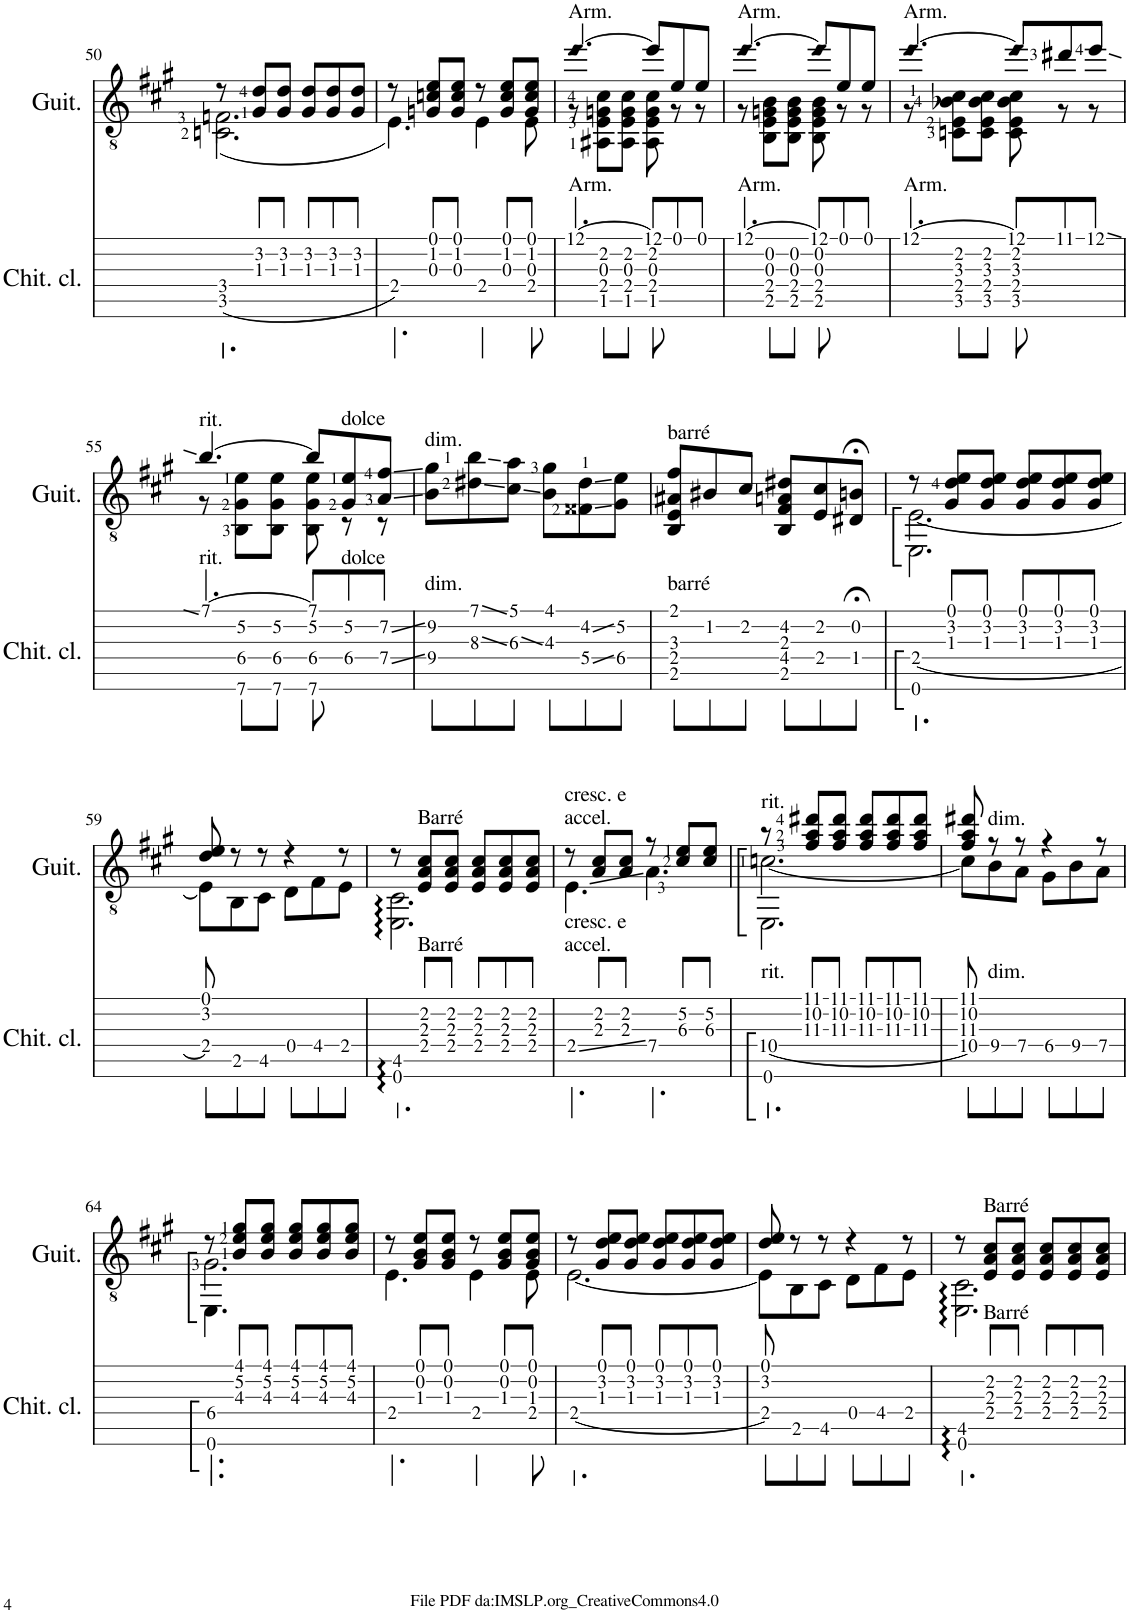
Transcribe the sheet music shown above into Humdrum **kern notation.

**kern	**kern
*part2	*part1
*staff2	*staff1
*I"Chitarra classica	*I"Guitar
*I'Chit. cl.	*I'Guit.
!!LO:PB:g=z
*	*clefGv2
*k[f#c#g#]	*k[f#c#g#]
*M6/8	*M6/8
=50	=50
*^	*^
*	*^	*	*^
8r	2.Fn\	(2.Cn\	8r	2.Fn\	(2.Cn\
8G#/ 8d/L	.	.	8G#/ 8d/L	.	.
8G#/ 8d/J	.	.	8G#/ 8d/J	.	.
8G#/ 8d/L	.	.	8G#/ 8d/L	.	.
8G#/ 8d/	.	.	8G#/ 8d/	.	.
8G#/ 8d/J	.	.	8G#/ 8d/J	.	.
*	*v	*v	*	*	*
*	*	*	*v	*v
=51	=51	=51	=51
8r	4.E\)	8r	4.E\)
8Gn/ 8cn/ 8e/L	.	8Gn/ 8cn/ 8e/L	.
8G/ 8c/ 8e/J	.	8G/ 8c/ 8e/J	.
8r	4E\	8r	4E\
8G/ 8c/ 8e/L	.	8G/ 8c/ 8e/L	.
8G/ 8c/ 8e/J	8E\	8G/ 8c/ 8e/J	8E\
=52	=52	=52	=52
!	!	!LO:TX:a:t=Arm.	!
!LO:TX:a:t=Arm.	!	!	!
!LO:N:head=diamond	!	!LO:N:head=diamond	!
[4.ee/	8r	[4.ee/	8r
.	8AA#X\ 8E\ 8Gn\ 8c#\L	.	8AA#X\ 8E\ 8Gn\ 8c#\L
.	8AA#\ 8E\ 8G\ 8c#\J	.	8AA#\ 8E\ 8G\ 8c#\J
8ee/L]	8AA#\ 8E\ 8G\ 8c#\	8ee/L]	8AA#\ 8E\ 8G\ 8c#\
8e/	8r	8e/	8r
8e/J	8r	8e/J	8r
=53	=53	=53	=53
!	!	!LO:TX:a:t=Arm.	!
!LO:TX:a:t=Arm.	!	!	!
!LO:N:head=diamond	!	!LO:N:head=diamond	!
[4.ee/	8r	[4.ee/	8r
.	8BB\ 8E\ 8Gn\ 8B\L	.	8BB\ 8E\ 8Gn\ 8B\L
.	8BB\ 8E\ 8G\ 8B\J	.	8BB\ 8E\ 8G\ 8B\J
!LO:N:head=diamond	!	!LO:N:head=diamond	!
8ee/L]	8BB\ 8E\ 8G\ 8B\	8ee/L]	8BB\ 8E\ 8G\ 8B\
8e/	8r	8e/	8r
8e/J	8r	8e/J	8r
=54	=54	=54	=54
!	!	!LO:TX:a:t=Arm.	!
!LO:TX:a:t=Arm.	!	!	!
!LO:N:head=diamond	!	!LO:N:head=diamond	!
[4.ee/	8r	[4.ee/	8r
.	8Cn\ 8E\ 8B-X\ 8c#\L	.	8Cn\ 8E\ 8B-X\ 8c#\L
.	8C\ 8E\ 8B-\ 8c#\J	.	8C\ 8E\ 8B-\ 8c#\J
!LO:N:head=diamond	!	!LO:N:head=diamond	!
8ee/L]	8C\ 8E\ 8B-\ 8c#\	8ee/L]	8C\ 8E\ 8B-\ 8c#\
8dd#X/	8r	8dd#X/	8r
8ee/J	8r	8ee/J	8r
!!LO:LB:g=z	!!
=55	=55	=55	=55
!	!	!LO:TX:a:t=rit.	!
!LO:TX:a:t=rit.	!	!	!
[4.b/	8r	[4.b/	8r
.	8BB\ 8G#\ 8e\L	.	8BB\ 8G#\ 8e\L
.	8BB\ 8G#\ 8e\J	.	8BB\ 8G#\ 8e\J
8b/L]	8BB\ 8G#\ 8e\	8b/L]	8BB\ 8G#\ 8e\
!	!	!LO:TX:a:t=dolce	!
!LO:TX:a:t=dolce	!	!	!
8G#/ 8e/	8r	8G#/ 8e/	8r
8A/ 8f#/J	8r	8A/ 8f#/J	8r
=56	=56	=56	=56
!	!	!LO:TX:a:t=dim.	!
!LO:TX:a:t=dim.	!	!	!
*v	*v	*	*
*	*v	*v
8B\ 8g#\L	8B\ 8g#\L
8d#X\ 8b\	8d#X\ 8b\
8c#\ 8a\J	8c#\ 8a\J
8B\ 8g#\L	8B\ 8g#\L
8F##X\ 8d#\	8F##X\ 8d#\
8G#\ 8e\J	8G#\ 8e\J
=57	=57
!	!LO:TX:a:t=barré
!LO:TX:a:t=barré	!
8BB\ 8E\ 8A#X\ 8f#\L	8BB/ 8E/ 8A#X/ 8f#/L
8B#X\	8B#X/
8c#\J	8c#/J
8BB\ 8F#\ 8An\ 8d#X\L	8BB/ 8F#/ 8An/ 8d#X/L
8E\ 8c#\	8E/ 8c#/
8D#X\;< 8Bn\;<J	8D#X/;< 8Bn/;<J
=58	=58
*^	*^
*	*^	*	*^
8r	[2.E\	2.EE\	8r	[2.E\	2.EE\
8G#/ 8d/ 8e/L	.	.	8G#/ 8d/ 8e/L	.	.
8G#/ 8d/ 8e/J	.	.	8G#/ 8d/ 8e/J	.	.
8G#/ 8d/ 8e/L	.	.	8G#/ 8d/ 8e/L	.	.
8G#/ 8d/ 8e/	.	.	8G#/ 8d/ 8e/	.	.
8G#/ 8d/ 8e/J	.	.	8G#/ 8d/ 8e/J	.	.
*	*v	*v	*	*	*
*	*	*	*v	*v
!!LO:LB:g=z
=59	=59	=59	=59
8d/ 8e/	8E\L]	8d/ 8e/	8E\L]
8r	8BB\	8r	8BB\
8r	8C#\J	8r	8C#\J
4r	8D\L	4r	8D\L
.	8F#\	.	8F#\
8r	8E\J	8r	8E\J
=60	=60	=60	=60
8r	2.EE\ 2.C#\	8r	2.EE\ 2.C#\
!	!	!LO:TX:a:t=Barré	!
!LO:TX:a:t=Barré	!	!	!
8E/ 8A/ 8c#/L	.	8E/ 8A/ 8c#/L	.
8E/ 8A/ 8c#/J	.	8E/ 8A/ 8c#/J	.
8E/ 8A/ 8c#/L	.	8E/ 8A/ 8c#/L	.
8E/ 8A/ 8c#/	.	8E/ 8A/ 8c#/	.
8E/ 8A/ 8c#/J	.	8E/ 8A/ 8c#/J	.
=61	=61	=61	=61
!	!	!LO:TX:a:t=cresc. e	!
!	!	!LO:TX:a:t=accel.	!
!LO:TX:a:t=cresc. e	!	!	!
!LO:TX:a:t=accel.	!	!	!
8r	4.E\	8r	4.E\
8A/ 8c#/L	.	8A/ 8c#/L	.
8A/ 8c#/J	.	8A/ 8c#/J	.
8r	4.A\	8r	4.A\
8c#/ 8e/L	.	8c#/ 8e/L	.
8c#/ 8e/J	.	8c#/ 8e/J	.
=62	=62	=62	=62
*	*^	*	*^
!	!	!	!LO:TX:a:t=rit.	!	!
!LO:TX:a:t=rit.	!	!	!	!	!
8r	[2.cn\	2.EE\	8r	[2.cn\	2.EE\
8f#/ 8a/ 8dd#X/L	.	.	8f#/ 8a/ 8dd#X/L	.	.
8f#/ 8a/ 8dd#/J	.	.	8f#/ 8a/ 8dd#/J	.	.
8f#/ 8a/ 8dd#/L	.	.	8f#/ 8a/ 8dd#/L	.	.
8f#/ 8a/ 8dd#/	.	.	8f#/ 8a/ 8dd#/	.	.
8f#/ 8a/ 8dd#/J	.	.	8f#/ 8a/ 8dd#/J	.	.
*	*v	*v	*	*	*
*	*	*	*v	*v
=63	=63	=63	=63
8f#/ 8a/ 8dd#X/	8c\L]	8f#/ 8a/ 8dd#X/	8c\L]
!	!	!LO:TX:a:t=dim.	!
!LO:TX:a:t=dim.	!	!	!
8r	8B\	8r	8B\
8r	8A\J	8r	8A\J
4r	8G#\L	4r	8G#\L
.	8B\	.	8B\
8r	8A\J	8r	8A\J
!!LO:LB:g=z
=64	=64	=64	=64
*	*^	*	*^
8r	2.G#\	4.EE\	8r	2.G#\	4.EE\
8B/ 8e/ 8g#/L	.	.	8B/ 8e/ 8g#/L	.	.
8B/ 8e/ 8g#/J	.	.	8B/ 8e/ 8g#/J	.	.
8B/ 8e/ 8g#/L	.	4.ryy	8B/ 8e/ 8g#/L	.	4.ryy
8B/ 8e/ 8g#/	.	.	8B/ 8e/ 8g#/	.	.
8B/ 8e/ 8g#/J	.	.	8B/ 8e/ 8g#/J	.	.
*	*v	*v	*	*	*
*	*	*	*v	*v
=65	=65	=65	=65
8r	4.E\	8r	4.E\
8G#/ 8B/ 8e/L	.	8G#/ 8B/ 8e/L	.
8G#/ 8B/ 8e/J	.	8G#/ 8B/ 8e/J	.
8r	4E\	8r	4E\
8G#/ 8B/ 8e/L	.	8G#/ 8B/ 8e/L	.
8G#/ 8B/ 8e/J	8E\	8G#/ 8B/ 8e/J	8E\
=66	=66	=66	=66
8r	[2.E\	8r	[2.E\
8G#/ 8d/ 8e/L	.	8G#/ 8d/ 8e/L	.
8G#/ 8d/ 8e/J	.	8G#/ 8d/ 8e/J	.
8G#/ 8d/ 8e/L	.	8G#/ 8d/ 8e/L	.
8G#/ 8d/ 8e/	.	8G#/ 8d/ 8e/	.
8G#/ 8d/ 8e/J	.	8G#/ 8d/ 8e/J	.
=67	=67	=67	=67
8d/ 8e/	8E\L]	8d/ 8e/	8E\L]
8r	8BB\	8r	8BB\
8r	8C#\J	8r	8C#\J
4r	8D\L	4r	8D\L
.	8F#\	.	8F#\
8r	8E\J	8r	8E\J
=68	=68	=68	=68
8r	2.EE\ 2.C#\	8r	2.EE\ 2.C#\
!	!	!LO:TX:a:t=Barré	!
!LO:TX:a:t=Barré	!	!	!
8E/ 8A/ 8c#/L	.	8E/ 8A/ 8c#/L	.
8E/ 8A/ 8c#/J	.	8E/ 8A/ 8c#/J	.
8E/ 8A/ 8c#/L	.	8E/ 8A/ 8c#/L	.
8E/ 8A/ 8c#/	.	8E/ 8A/ 8c#/	.
8E/ 8A/ 8c#/J	.	8E/ 8A/ 8c#/J	.
*v	*v	*	*
*	*v	*v
=	=
*-	*-
